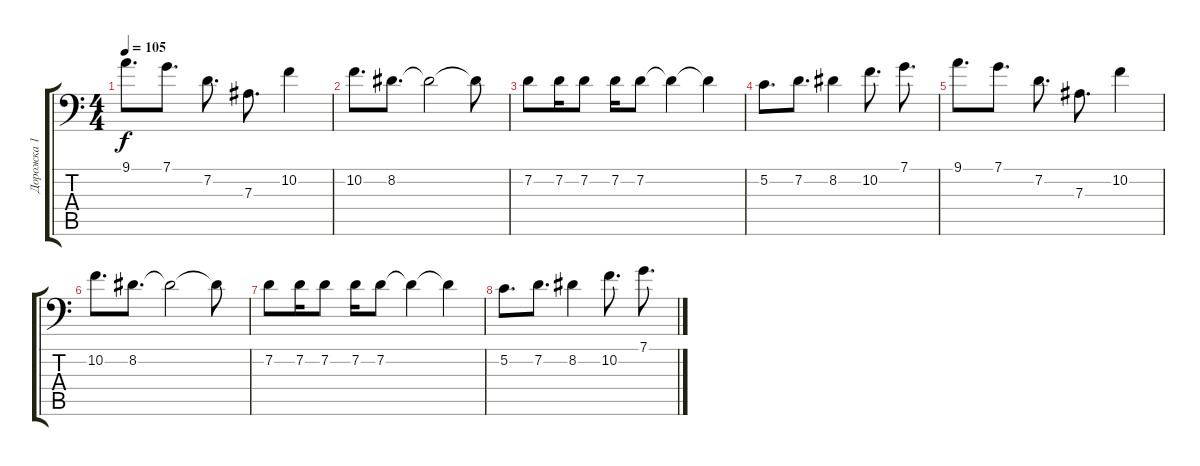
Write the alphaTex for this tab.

\track ("Дорожка 1" "Дорожка 1") {instrument acousticgrandpiano}
\staff {score tabs}
\tuning (C4 G3 Eb3 Bb2 F2 Bb1) {hide}
\ts (4 4)
\tempo 105
\clef f4
\ks c
9.1.8{d dy f} 7.1.8{d} 7.2.8{d} 7.3.8{d} 10.2.4 |
10.2.8{d} 8.2.8{d} 8.2{t}.2 8.2{t}.8 |
7.2.8 7.2.16 7.2.8 7.2.16 7.2.8 7.2{t}.4 7.2{t}.4 |
5.2.8{d} 7.2.8{d} 8.2.4 10.2.8{d} 7.1.8{d} |
9.1.8{d} 7.1.8{d} 7.2.8{d} 7.3.8{d} 10.2.4 |
10.2.8{d} 8.2.8{d} 8.2{t}.2 8.2{t}.8 |
7.2.8 7.2.16 7.2.8 7.2.16 7.2.8 7.2{t}.4 7.2{t}.4 |
5.2.8{d} 7.2.8{d} 8.2.4 10.2.8{d} 7.1.8{d}
